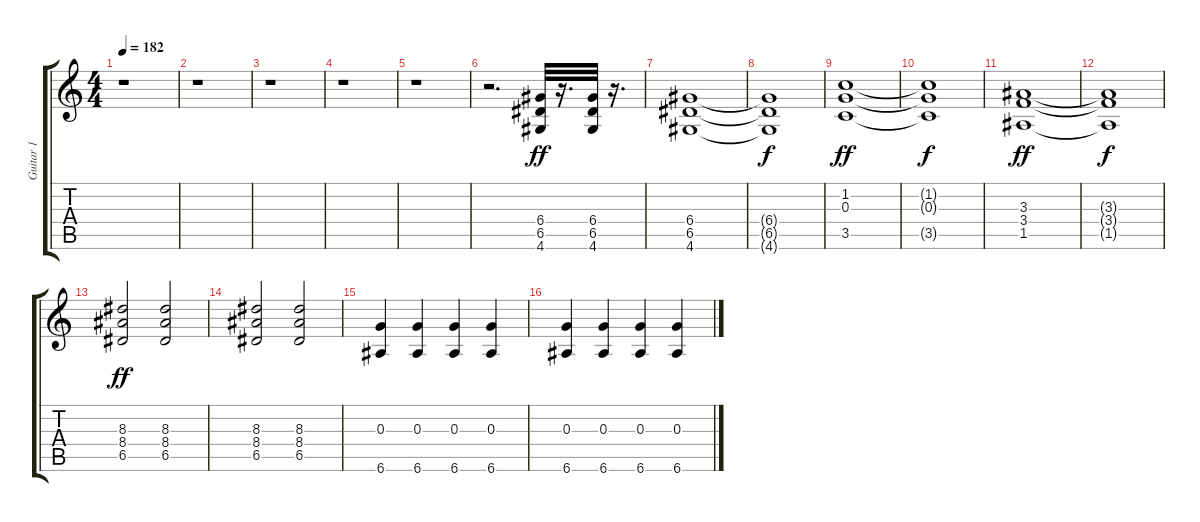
\track ("Guitar 1" "Guitar 1") {instrument distortionguitar}
\staff {score tabs}
\tuning (E4 B3 G3 D3 A2 E2) {hide}
\ts (4 4)
\tempo 182
\clef g2
\ks c
r.1{dy f} |
r.1 |
r.1 |
r.1 |
r.1 |
r.2{d} (6.4 6.5 4.6).32{dy ff} r.16{d} (6.4 6.5 4.6).32 r.16{d} |
(6.4 6.5 4.6).1 |
(6.4{t} 6.5{t} 4.6{t}).1{dy f} |
(1.2 0.3 3.5).1{dy ff} |
(1.2{t} 0.3{t} 3.5{t}).1{dy f} |
(3.3 3.4 1.5).1{dy ff} |
(3.3{t} 3.4{t} 1.5{t}).1{dy f} |
(8.3 8.4 6.5).2{dy ff} (8.3 8.4 6.5).2 |
(8.3 8.4 6.5).2 (8.3 8.4 6.5).2 |
(0.3 6.6).4 (0.3 6.6).4 (0.3 6.6).4 (0.3 6.6).4 |
(0.3 6.6).4 (0.3 6.6).4 (0.3 6.6).4 (0.3 6.6).4
